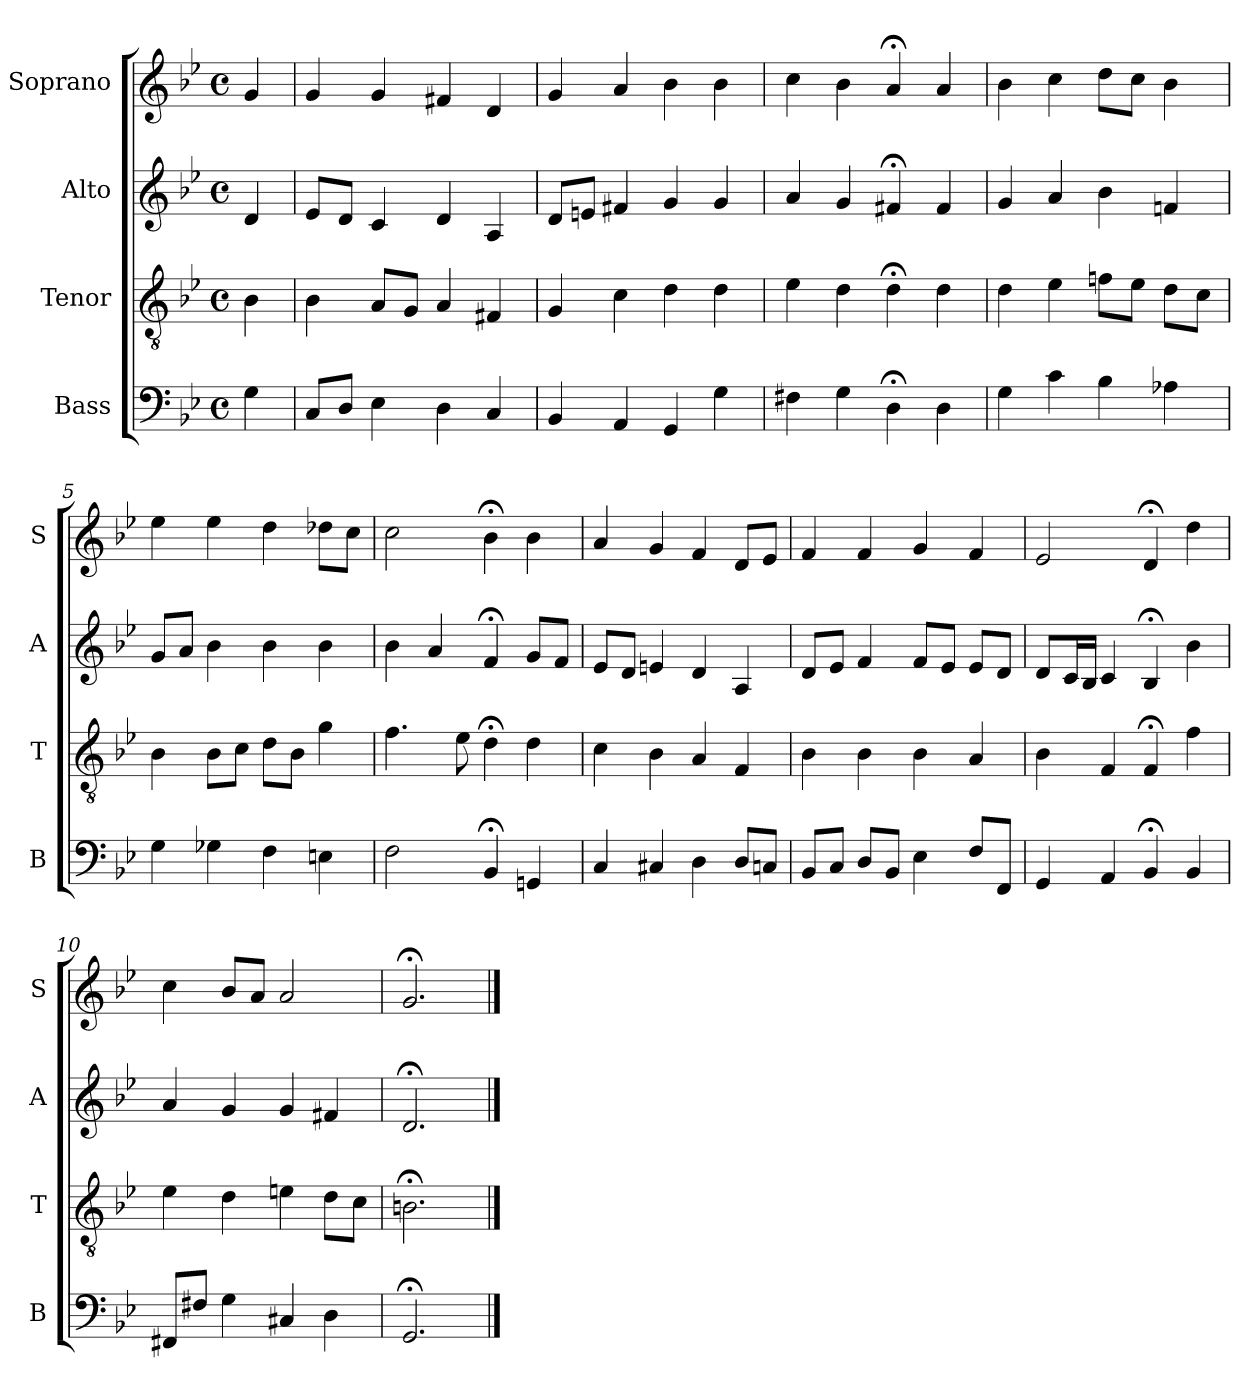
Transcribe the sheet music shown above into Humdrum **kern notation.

**kern	**kern	**kern	**kern
*part4	*part3	*part2	*part1
*staff4	*staff3	*staff2	*staff1
*I"Bass	*I"Tenor	*I"Alto	*I"Soprano
*I'B	*I'T	*I'A	*I'S
*clefF4	*clefGv2	*clefG2	*clefG2
*k[b-e-]	*k[b-e-]	*k[b-e-]	*k[b-e-]
*g:	*g:	*g:	*g:
*M4/4	*M4/4	*M4/4	*M4/4
*met(c)	*met(c)	*met(c)	*met(c)
*MM100	*MM100	*MM100	*MM100
=	=	=	=
4G	4B-	4d	4g
=1	=1	=1	=1
8CL	4B-	8e-L	4g
8DJ	.	8dJ	.
4E-	8AL	4c	4g
.	8GJ	.	.
4D	4A	4d	4f#X
4C	4F#X	4A	4d
=2	=2	=2	=2
4BB-	4G	8dL	4g
.	.	8enJ	.
4AA	4c	4f#X	4a
4GG	4d	4g	4b-
4G	4d	4g	4b-
=3	=3	=3	=3
4F#X	4e-	4a	4cc
4G	4d	4g	4b-
4D;<	4d;<	4f#X;<	4a;<
4D	4d	4f#	4a
=4	=4	=4	=4
4G	4d	4g	4b-
4c	4e-	4a	4cc
4B-	8fnL	4b-	8ddL
.	8e-J	.	8ccJ
4A-X	8dL	4fn	4b-
.	8cJ	.	.
=5	=5	=5	=5
4G	4B-	8gL	4ee-
.	.	8aJ	.
4G-X	8B-L	4b-	4ee-
.	8cJ	.	.
4F	8dL	4b-	4dd
.	8B-J	.	.
4En	4g	4b-	8dd-XL
.	.	.	8ccJ
=6	=6	=6	=6
2F	4.f	4b-	2cc
.	.	4a	.
.	8e-	.	.
4BB-;<	4d;<	4f;<	4b-;<
4GGn	4d	8gL	4b-
.	.	8fJ	.
=7	=7	=7	=7
4C	4c	8e-L	4a
.	.	8dJ	.
4C#X	4B-	4en	4g
4D	4A	4d	4f
8DL	4F	4A	8dL
8CnJ	.	.	8e-J
=8	=8	=8	=8
8BB-L	4B-	8dL	4f
8CJ	.	8e-J	.
8DL	4B-	4f	4f
8BB-J	.	.	.
4E-	4B-	8fL	4g
.	.	8e-J	.
8FL	4A	8e-L	4f
8FFJ	.	8dJ	.
=9	=9	=9	=9
4GG	4B-	8dL	2e-
.	.	16cL	.
.	.	16B-JJ	.
4AA	4F	4c	.
4BB-;<	4F;<	4B-;<	4d;<
4BB-	4f	4b-	4dd
=10	=10	=10	=10
8FF#XL	4e-	4a	4cc
8F#XJ	.	.	.
4G	4d	4g	8b-L
.	.	.	8aJ
4C#X	4en	4g	2a
4D	8dL	4f#X	.
.	8cJ	.	.
=11	=11	=11	=11
2.GG;<	2.Bn;<	2.d;<	2.g;<
==	==	==	==
*-	*-	*-	*-
